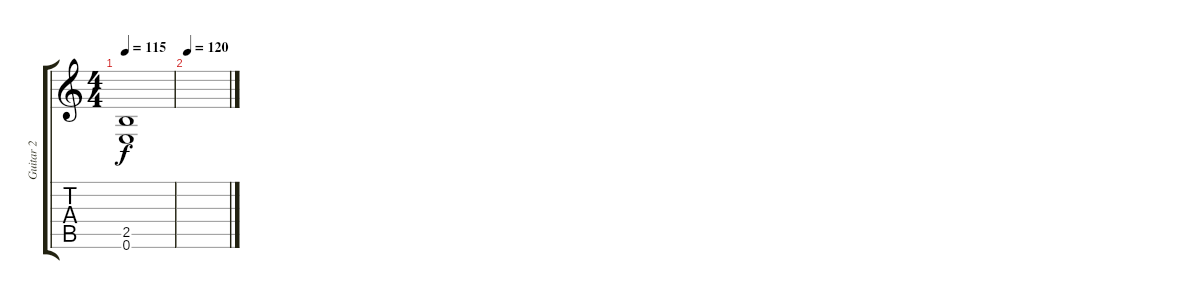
\track ("Guitar 2" "Guitar 2") {instrument distortionguitar}
\staff {score tabs}
\tuning (E4 B3 G3 D3 A2 E2) {hide}
\ts (4 4)
\tempo 115
\clef g2
\ks c
(2.5{t} 0.6{t}).1{dy f} |
\tempo 120
